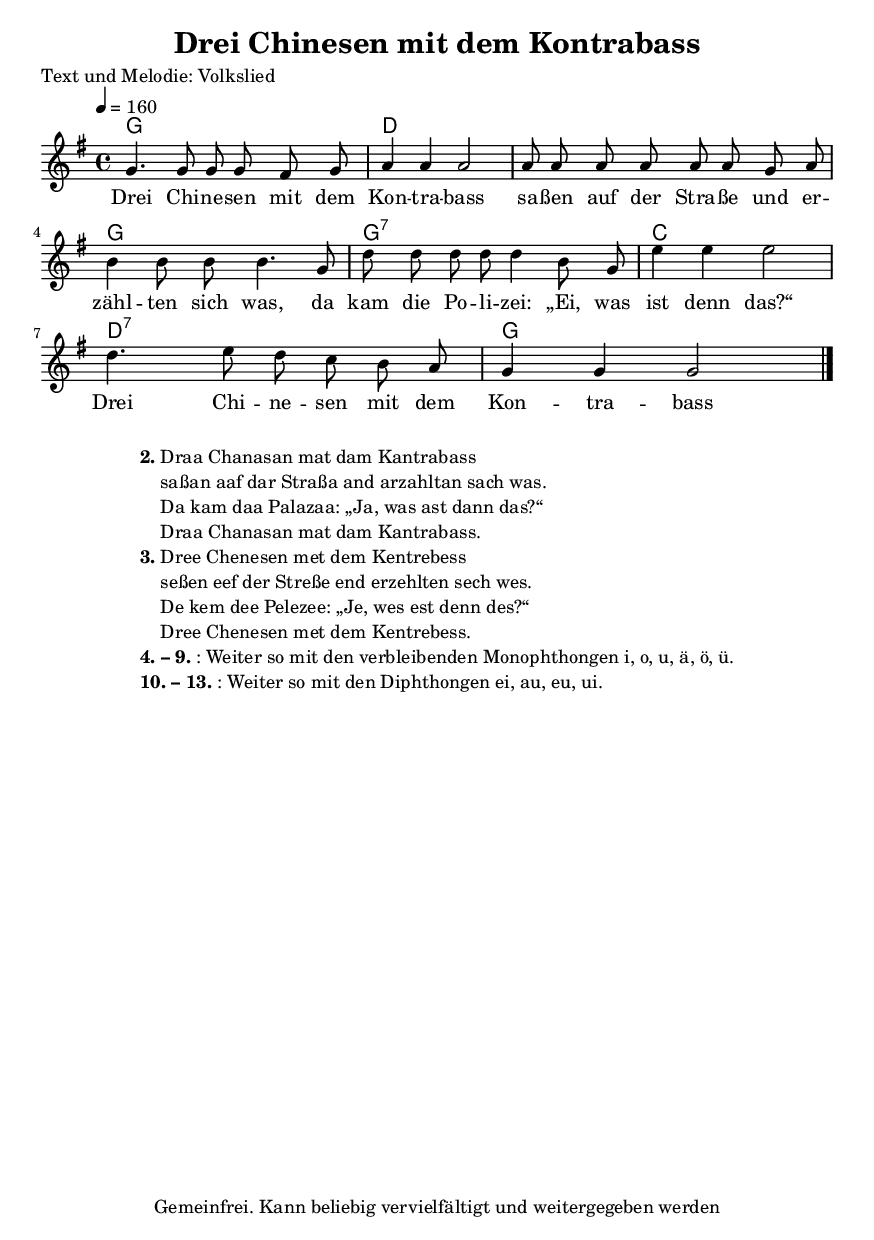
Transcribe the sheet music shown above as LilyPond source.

\version "2.12.2"

\include "default.ly"

\header {
  title = "Drei Chinesen mit dem Kontrabass"
  subtitle = ""
  poet = "Text und Melodie: Volkslied"
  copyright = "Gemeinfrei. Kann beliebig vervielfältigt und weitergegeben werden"
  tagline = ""
id="0333be4abe997f877854598f4f73674b9707b19a"
}

#(set-global-staff-size 16)

AvoiceAA = \relative c'{
  e4. e8 e e dis e      | % 1
  fis4 fis fis2      | % 2
  fis8 fis fis fis fis fis e fis      | % 3
  gis4 gis8 gis gis4. e8      | % 4
  b' b b b b4 gis8 e      | % 5
  cis'4 cis cis2      | % 6
  b4. cis8 b a gis fis    | % 7
  e4 e e2 \bar "|."
}% end of last bar in partorvoice

ApartAverseA = \lyricmode {
  Drei Chi -- ne -- sen  mit dem Kon -- tra -- bass
  sa -- ßen  auf der Stra -- ße  und er -- zähl -- ten  sich was,
  da kam die Po -- li -- zei:  „Ei, was ist denn das?“
  Drei Chi -- ne -- sen  mit dem Kon -- tra -- bass
}

theChords = \chordmode {
  e1  b1*2 e1 e1:7  a1 b1:7 e1
}%%end of chordlist

\score {
  \transpose e g
  <<
    \new ChordNames { \germanChords \theChords }
    \new Voice = "Lied" {
      \autoBeamOff
      \clef treble
      \key e \major
      \tempo 4 = 160
      \time 4/4
      \AvoiceAA
    }
    \new Lyrics \lyricsto "Lied" { \ApartAverseA }
  >>
 \layout {}
 \midi {}
}

\markup {
  \fill-line {
    \column {
      \line {
	\bold "2."
        \column {
	  "Draa Chanasan mat dam Kantrabass"
	  "saßan aaf dar Straßa and arzahltan sach was."
	  "Da kam daa Palazaa: „Ja, was ast dann das?“"
	  "Draa Chanasan mat dam Kantrabass."
	}
      }
      \hspace #0.1
      \line {
	\bold "3."
        \column {
	  "Dree Chenesen met dem Kentrebess"
	  "seßen eef der Streße end erzehlten sech wes."
	  "De kem dee Pelezee: „Je, wes est denn des?“"
	  "Dree Chenesen met dem Kentrebess."
	}
      }
      \hspace #0.1
      \line {\bold "4. – 9.": Weiter so mit den verbleibenden Monophthongen i, o, u, ä, ö, ü.}
      \line {\bold "10. – 13.": Weiter so mit den Diphthongen ei, au, eu, ui.}
    }
  }
}

 % some settings % vim: sw=2 et
